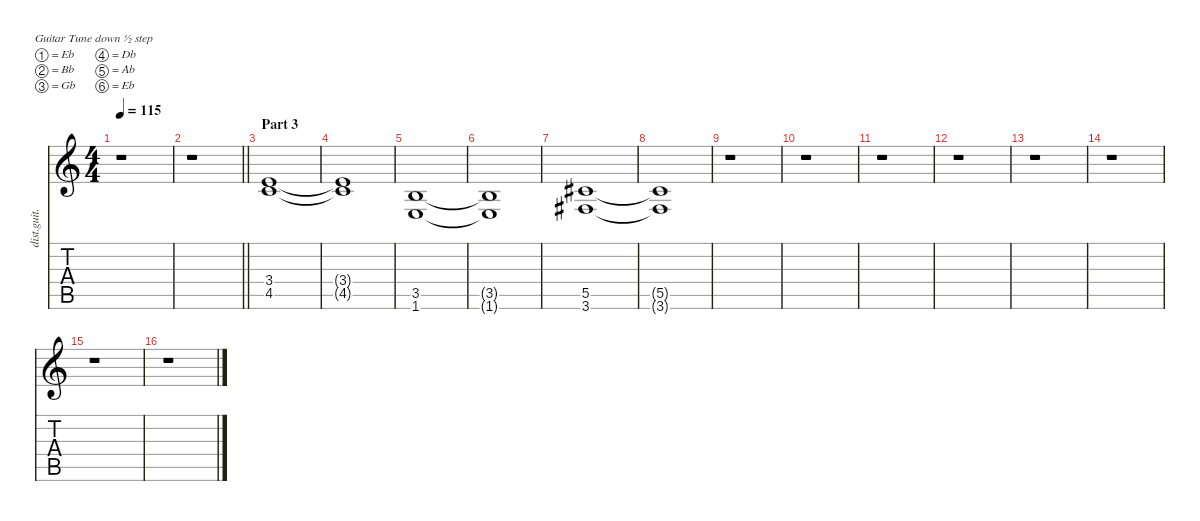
\defaultSystemsLayout 4
\hideDynamics
\bracketExtendMode nobrackets
\otherSystemsTrackNameOrientation horizontal
\track ("Backing" "dist.guit.") {instrument distortionguitar}
\staff {score tabs}
\tuning (Eb4 Bb3 Gb3 Db3 Ab2 Eb2)
\ts (4 4)
\tempo 115
\clef g2
\ks c
r.1{dy f} |
\barLineRight lightlight
r.1 |
\section ("" "Part 3")
(3.4 4.5).1 |
(3.4{t} 4.5{t}).1 |
(3.5 1.6).1 |
(3.5{t} 1.6{t}).1 |
(5.5{acc #} 3.6{acc #}).1 |
(5.5{t acc #} 3.6{t acc #}).1 |
r.1 |
r.1 |
r.1 |
r.1 |
r.1 |
r.1 |
r.1 |
r.1
